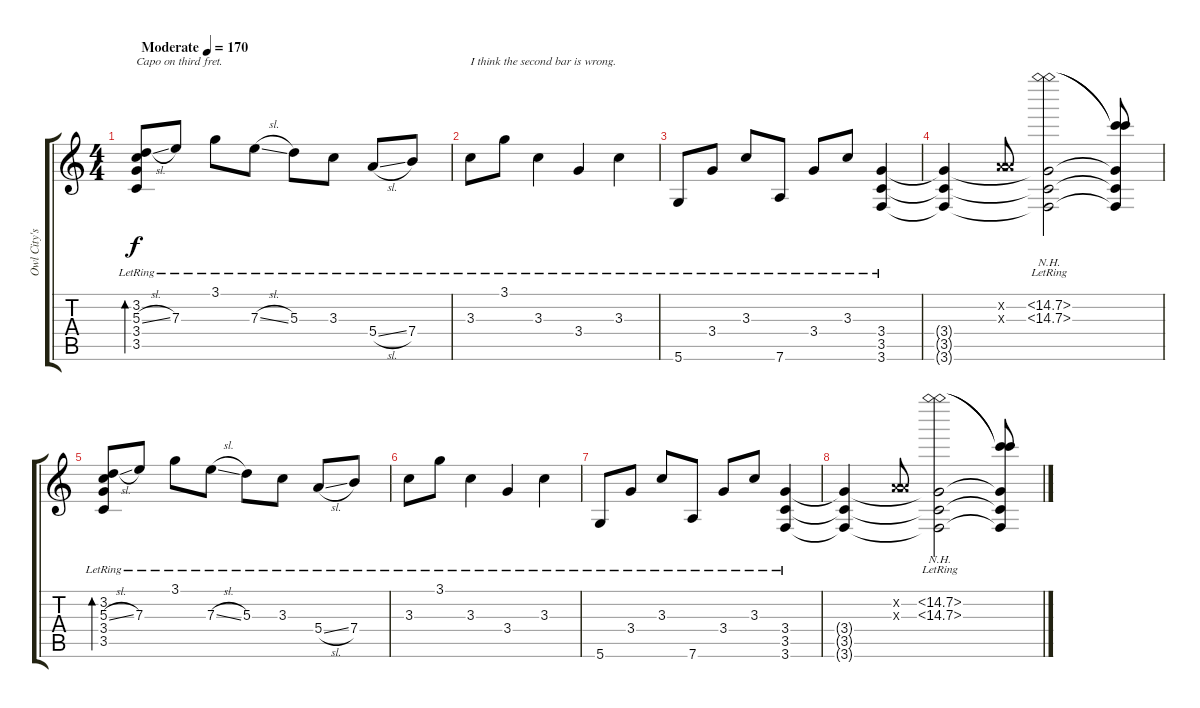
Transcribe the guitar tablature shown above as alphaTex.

\track ("Owl City's Famous 'DAEAAE' Tuning ;)" "Owl City's") {instrument acousticguitarsteel}
\staff {score tabs}
\tuning (E4 A3 A3 E3 A2 D2) {hide}
\ts (4 4)
\tempo (170 "Moderate")
\clef g2
\ks c
(3.2{lr} 5.3{sl lr} 3.4{lr} 3.5{lr}).8{bd 120 txt "Capo on third fret." dy f instrument acousticguitarsteel} 7.3{lr}.8 3.1{lr}.8 7.3{sl lr}.8 5.3{lr}.8 3.3{lr}.8 5.4{sl lr}.8 7.4{lr}.8 |
3.3{lr}.8{txt "I think the second bar is wrong."} 3.1{lr}.8 3.3{lr}.4 3.4{lr}.4 3.3{lr}.4 |
5.6{lr}.8 3.4{lr}.8 3.3{lr}.8 7.6{lr}.8 3.4{lr}.8 3.3{lr}.8 (3.4 3.5 3.6{lr}).4 |
(3.4{t} 3.5{t} 3.6{t}).4 (0.2{x} 0.3{x}).8 (15.2{nh lr} 15.3{nh lr} 3.4{t} 3.5{t} 3.6{t}).2 (15.2{t} 15.3{t} 3.4{t} 3.5{t} 3.6{t}).8 |
(3.2{lr} 5.3{sl lr} 3.4{lr} 3.5{lr}).8{bd 120} 7.3{lr}.8 3.1{lr}.8 7.3{sl lr}.8 5.3{lr}.8 3.3{lr}.8 5.4{sl lr}.8 7.4{lr}.8 |
3.3{lr}.8 3.1{lr}.8 3.3{lr}.4 3.4{lr}.4 3.3{lr}.4 |
5.6{lr}.8 3.4{lr}.8 3.3{lr}.8 7.6{lr}.8 3.4{lr}.8 3.3{lr}.8 (3.4 3.5 3.6{lr}).4 |
(3.4{t} 3.5{t} 3.6{t}).4 (0.2{x} 0.3{x}).8 (15.2{nh lr} 15.3{nh lr} 3.4{t} 3.5{t} 3.6{t}).2 (15.2{t} 15.3{t} 3.4{t} 3.5{t} 3.6{t}).8
